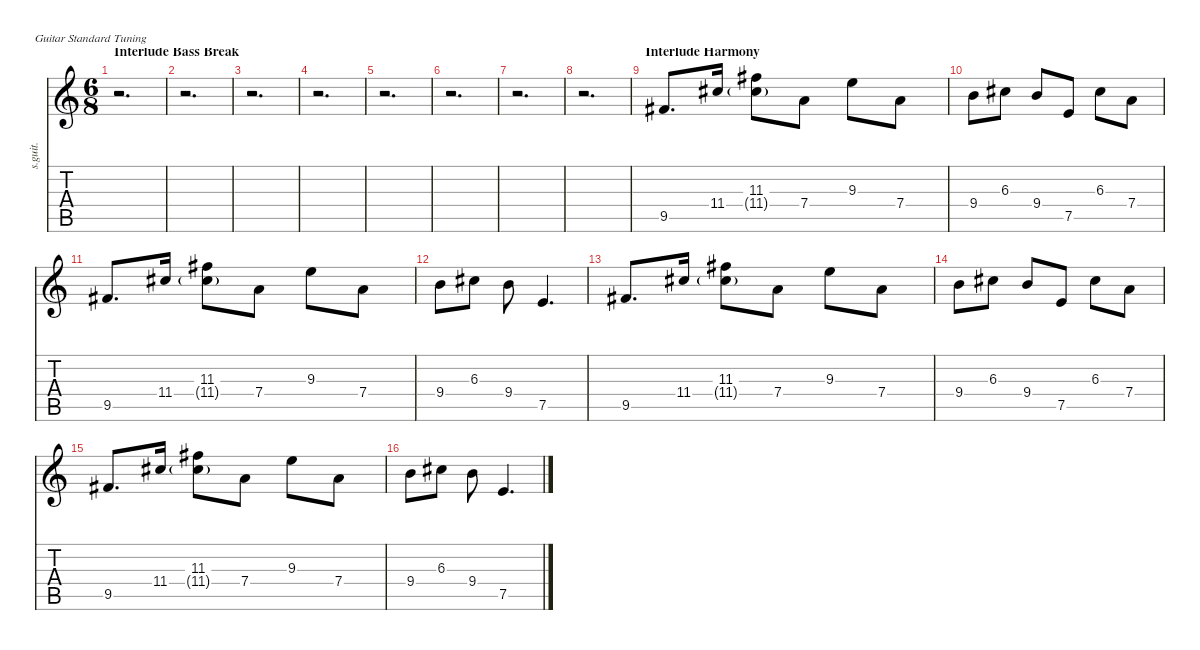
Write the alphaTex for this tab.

\defaultSystemsLayout 4
\hideDynamics
\bracketExtendMode nobrackets
\track ("Interlude Guitar II" "s.guit.") {instrument electricguitarclean}
\staff {score tabs}
\tuning (E4 B3 G3 D3 A2 E2)
\ts (6 8)
\beaming (8 2 2 2 2)
\section ("" "Interlude Bass Break")
\tempo (78 hide)
\clef g2
\ks c
r.2{d dy f} |
r.2{d} |
r.2{d} |
r.2{d} |
r.2{d} |
r.2{d} |
r.2{d} |
r.2{d} |
\section ("" "Interlude Harmony")
9.5{acc #}.8{d lyrics (0 "") lyrics (1 "") lyrics (2 "") lyrics (3 "") lyrics (4 "")} 11.4{acc #}.16{lyrics (0 "") lyrics (1 "") lyrics (2 "") lyrics (3 "") lyrics (4 "")} (11.3{acc #} 11.4{g acc #}).8{lyrics (0 "") lyrics (1 "") lyrics (2 "") lyrics (3 "") lyrics (4 "")} 7.4.8{lyrics (0 "") lyrics (1 "") lyrics (2 "") lyrics (3 "") lyrics (4 "")} 9.3.8{lyrics (0 "") lyrics (1 "") lyrics (2 "") lyrics (3 "") lyrics (4 "")} 7.4.8{lyrics (0 "") lyrics (1 "") lyrics (2 "") lyrics (3 "") lyrics (4 "")} |
9.4.8{lyrics (0 "") lyrics (1 "") lyrics (2 "") lyrics (3 "") lyrics (4 "")} 6.3{acc #}.8{lyrics (0 "") lyrics (1 "") lyrics (2 "") lyrics (3 "") lyrics (4 "")} 9.4.8{lyrics (0 "") lyrics (1 "") lyrics (2 "") lyrics (3 "") lyrics (4 "")} 7.5.8{lyrics (0 "") lyrics (1 "") lyrics (2 "") lyrics (3 "") lyrics (4 "")} 6.3{acc #}.8{lyrics (0 "") lyrics (1 "") lyrics (2 "") lyrics (3 "") lyrics (4 "")} 7.4.8{lyrics (0 "") lyrics (1 "") lyrics (2 "") lyrics (3 "") lyrics (4 "")} |
9.5{acc #}.8{d lyrics (0 "") lyrics (1 "") lyrics (2 "") lyrics (3 "") lyrics (4 "")} 11.4{acc #}.16{lyrics (0 "") lyrics (1 "") lyrics (2 "") lyrics (3 "") lyrics (4 "")} (11.3{acc #} 11.4{g acc #}).8{lyrics (0 "") lyrics (1 "") lyrics (2 "") lyrics (3 "") lyrics (4 "")} 7.4.8{lyrics (0 "") lyrics (1 "") lyrics (2 "") lyrics (3 "") lyrics (4 "")} 9.3.8{lyrics (0 "") lyrics (1 "") lyrics (2 "") lyrics (3 "") lyrics (4 "")} 7.4.8{lyrics (0 "") lyrics (1 "") lyrics (2 "") lyrics (3 "") lyrics (4 "")} |
9.4.8{lyrics (0 "") lyrics (1 "") lyrics (2 "") lyrics (3 "") lyrics (4 "")} 6.3{acc #}.8{lyrics (0 "") lyrics (1 "") lyrics (2 "") lyrics (3 "") lyrics (4 "")} 9.4.8{lyrics (0 "") lyrics (1 "") lyrics (2 "") lyrics (3 "") lyrics (4 "")} 7.5.4{d lyrics (0 "") lyrics (1 "") lyrics (2 "") lyrics (3 "") lyrics (4 "")} |
9.5{acc #}.8{d lyrics (0 "") lyrics (1 "") lyrics (2 "") lyrics (3 "") lyrics (4 "")} 11.4{acc #}.16{lyrics (0 "") lyrics (1 "") lyrics (2 "") lyrics (3 "") lyrics (4 "")} (11.3{acc #} 11.4{g acc #}).8{lyrics (0 "") lyrics (1 "") lyrics (2 "") lyrics (3 "") lyrics (4 "")} 7.4.8{lyrics (0 "") lyrics (1 "") lyrics (2 "") lyrics (3 "") lyrics (4 "")} 9.3.8{lyrics (0 "") lyrics (1 "") lyrics (2 "") lyrics (3 "") lyrics (4 "")} 7.4.8{lyrics (0 "") lyrics (1 "") lyrics (2 "") lyrics (3 "") lyrics (4 "")} |
9.4.8{lyrics (0 "") lyrics (1 "") lyrics (2 "") lyrics (3 "") lyrics (4 "")} 6.3{acc #}.8{lyrics (0 "") lyrics (1 "") lyrics (2 "") lyrics (3 "") lyrics (4 "")} 9.4.8{lyrics (0 "") lyrics (1 "") lyrics (2 "") lyrics (3 "") lyrics (4 "")} 7.5.8{lyrics (0 "") lyrics (1 "") lyrics (2 "") lyrics (3 "") lyrics (4 "")} 6.3{acc #}.8{lyrics (0 "") lyrics (1 "") lyrics (2 "") lyrics (3 "") lyrics (4 "")} 7.4.8{lyrics (0 "") lyrics (1 "") lyrics (2 "") lyrics (3 "") lyrics (4 "")} |
9.5{acc #}.8{d lyrics (0 "") lyrics (1 "") lyrics (2 "") lyrics (3 "") lyrics (4 "")} 11.4{acc #}.16{lyrics (0 "") lyrics (1 "") lyrics (2 "") lyrics (3 "") lyrics (4 "")} (11.3{acc #} 11.4{g acc #}).8{lyrics (0 "") lyrics (1 "") lyrics (2 "") lyrics (3 "") lyrics (4 "")} 7.4.8{lyrics (0 "") lyrics (1 "") lyrics (2 "") lyrics (3 "") lyrics (4 "")} 9.3.8{lyrics (0 "") lyrics (1 "") lyrics (2 "") lyrics (3 "") lyrics (4 "")} 7.4.8{lyrics (0 "") lyrics (1 "") lyrics (2 "") lyrics (3 "") lyrics (4 "")} |
9.4.8{lyrics (0 "") lyrics (1 "") lyrics (2 "") lyrics (3 "") lyrics (4 "")} 6.3{acc #}.8{lyrics (0 "") lyrics (1 "") lyrics (2 "") lyrics (3 "") lyrics (4 "")} 9.4.8{lyrics (0 "") lyrics (1 "") lyrics (2 "") lyrics (3 "") lyrics (4 "")} 7.5.4{d lyrics (0 "") lyrics (1 "") lyrics (2 "") lyrics (3 "") lyrics (4 "")}
